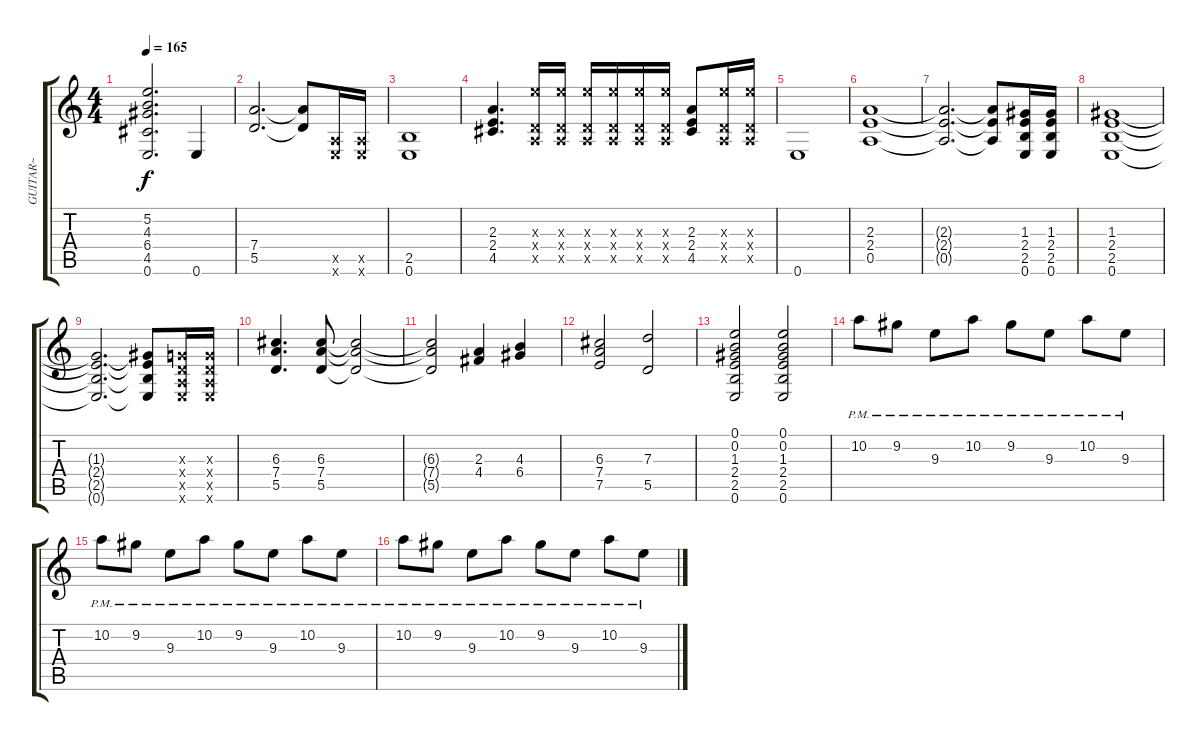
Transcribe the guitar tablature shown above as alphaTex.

\track ("GUITAR~" "GUITAR~") {instrument distortionguitar}
\staff {score tabs}
\tuning (E4 B3 G3 D3 A2 E2) {hide}
\ts (4 4)
\tempo 165
\clef g2
\ks c
(5.2{t} 4.3{t} 6.4{t} 4.5{t} 0.6{t}).2{d dy f} 0.6.4 |
(7.4 5.5).2{d} (7.4{t} 5.5{t}).8 (0.5{x} 0.6{x}).16 (0.5{x} 0.6{x}).16 |
(2.5 0.6).1 |
(2.3 2.4 4.5).4{d} (9.3{x} 0.4{x} 0.5{x}).16 (9.3{x} 0.4{x} 0.5{x}).16 (9.3{x} 0.4{x} 0.5{x}).16 (9.3{x} 0.4{x} 0.5{x}).16 (9.3{x} 0.4{x} 0.5{x}).16 (9.3{x} 0.4{x} 0.5{x}).16 (2.3 2.4 4.5).8 (9.3{x} 0.4{x} 0.5{x}).16 (9.3{x} 0.4{x} 0.5{x}).16 |
0.6.1 |
(2.3 2.4 0.5).1 |
(2.3{t} 2.4{t} 0.5{t}).2{d} (2.3{t} 2.4{t} 0.5{t}).8 (1.3 2.4 2.5 0.6).16 (1.3 2.4 2.5 0.6).16 |
(1.3 2.4 2.5 0.6).1 |
(1.3{t} 2.4{t} 2.5{t} 0.6{t}).2{d} (1.3{t} 2.4{t} 2.5{t} 0.6{t}).8 (0.3{x} 0.4{x} 0.5{x} 0.6{x}).16 (0.3{x} 0.4{x} 0.5{x} 0.6{x}).16 |
(6.3 7.4 5.5).4{d} (6.3 7.4 5.5).8 (6.3{t} 7.4{t} 5.5{t}).2 |
(6.3{t} 7.4{t} 5.5{t}).2 (2.3 4.4).4 (4.3 6.4).4 |
(6.3 7.4 7.5).2 (7.3 5.5).2 |
(0.1 0.2 1.3 2.4 2.5 0.6).2 (0.1 0.2 1.3 2.4 2.5 0.6).2 |
10.2{pm}.8 9.2{pm}.8 9.3{pm}.8 10.2{pm}.8 9.2{pm}.8 9.3{pm}.8 10.2{pm}.8 9.3{pm}.8 |
10.2{pm}.8 9.2{pm}.8 9.3{pm}.8 10.2{pm}.8 9.2{pm}.8 9.3{pm}.8 10.2{pm}.8 9.3{pm}.8 |
10.2{pm}.8 9.2{pm}.8 9.3{pm}.8 10.2{pm}.8 9.2{pm}.8 9.3{pm}.8 10.2{pm}.8 9.3{pm}.8
